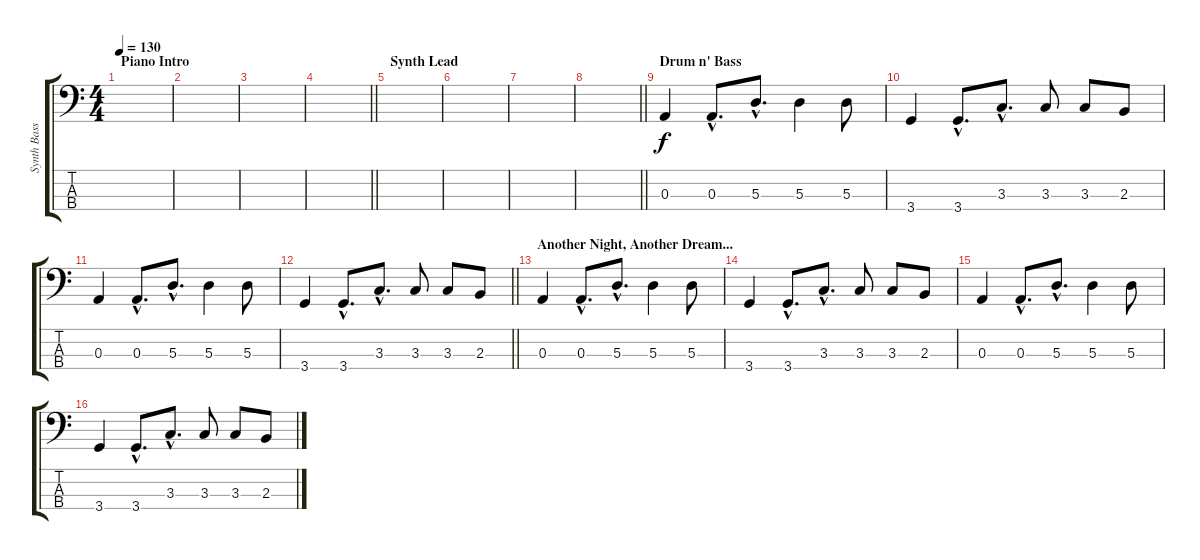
\track ("Synth Bass" "Synth Bass") {instrument synthbass1}
\staff {score tabs}
\tuning (G2 D2 A1 E1) {hide}
\ts (4 4)
\section ("" "Piano Intro")
\tempo 130
\clef f4
\ks c
|
|
|
\barLineRight lightlight
|
\section ("" "Synth Lead")
|
|
|
\barLineRight lightlight
|
\section ("" "Drum n' Bass")
0.3.4 0.3{hac}.8{d} 5.3{hac}.8{d} 5.3.4 5.3.8 |
3.4.4 3.4{hac}.8{d} 3.3{hac}.8{d} 3.3.8 3.3.8 2.3.8 |
0.3.4 0.3{hac}.8{d} 5.3{hac}.8{d} 5.3.4 5.3.8 |
\barLineRight lightlight
3.4.4 3.4{hac}.8{d} 3.3{hac}.8{d} 3.3.8 3.3.8 2.3.8 |
\section ("" "Another Night, Another Dream...")
0.3.4 0.3{hac}.8{d} 5.3{hac}.8{d} 5.3.4 5.3.8 |
3.4.4 3.4{hac}.8{d} 3.3{hac}.8{d} 3.3.8 3.3.8 2.3.8 |
0.3.4 0.3{hac}.8{d} 5.3{hac}.8{d} 5.3.4 5.3.8 |
3.4.4 3.4{hac}.8{d} 3.3{hac}.8{d} 3.3.8 3.3.8 2.3.8
